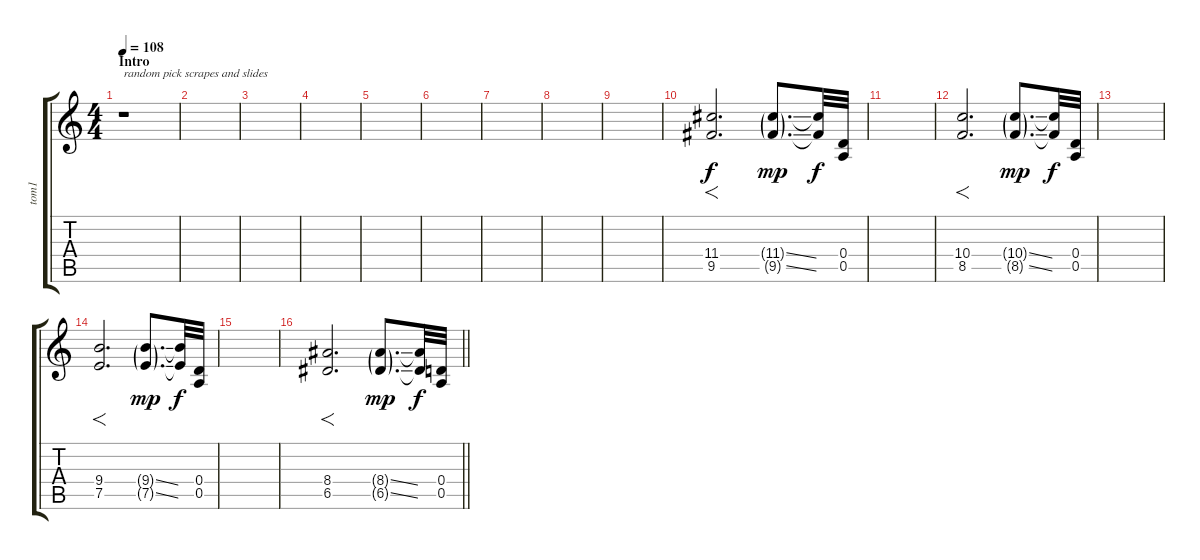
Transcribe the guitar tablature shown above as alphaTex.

\track ("tom1" "tom1") {instrument distortionguitar}
\staff {score tabs}
\tuning (E4 B3 G3 D3 A2 D2) {hide}
\ts (4 4)
\section ("" "Intro")
\tempo 108
\clef g2
\ks c
r.1{txt "random pick scrapes and slides" dy f instrument distortionguitar} |
|
|
|
|
|
|
|
|
(11.4 9.5).2{f d} (11.4{ss g} 9.5{ss g}).8{d dy mp} (11.4{t} 9.5{t}).32{dy f} (0.4 0.5).32 |
|
(10.4 8.5).2{f d} (10.4{ss g} 8.5{ss g}).8{d dy mp} (10.4{t} 8.5{t}).32{dy f} (0.4 0.5).32 |
|
(9.4 7.5).2{f d} (9.4{ss g} 7.5{ss g}).8{d dy mp} (9.4{t} 7.5{t}).32{dy f} (0.4 0.5).32 |
|
\barLineRight lightlight
(8.4 6.5).2{f d} (8.4{ss g} 6.5{ss g}).8{d dy mp} (8.4{t} 6.5{t}).32{dy f} (0.4 0.5).32
